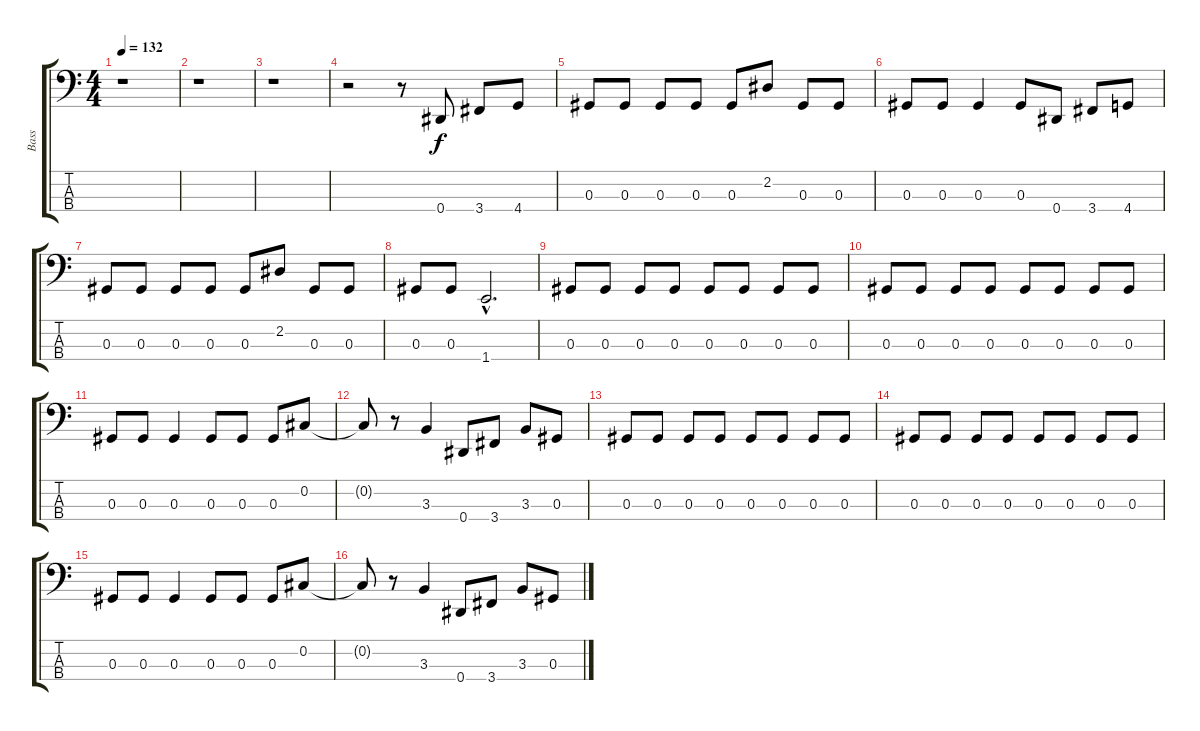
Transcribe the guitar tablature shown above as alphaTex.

\track ("Bass" "Bass") {instrument electricbassfinger}
\staff {score tabs}
\tuning (Gb2 Db2 Ab1 Eb1) {hide}
\ts (4 4)
\tempo 132
\clef f4
\ks c
r.1{dy f instrument electricbassfinger} |
r.1 |
r.1 |
r.2 r.8 0.4.8 3.4.8 4.4.8 |
0.3.8 0.3.8 0.3.8 0.3.8 0.3.8 2.2.8 0.3.8 0.3.8 |
0.3.8 0.3.8 0.3.4 0.3.8 0.4.8 3.4.8 4.4.8 |
0.3.8 0.3.8 0.3.8 0.3.8 0.3.8 2.2.8 0.3.8 0.3.8 |
0.3.8 0.3.8 1.4{hac}.2{d} |
0.3.8 0.3.8 0.3.8 0.3.8 0.3.8 0.3.8 0.3.8 0.3.8 |
0.3.8 0.3.8 0.3.8 0.3.8 0.3.8 0.3.8 0.3.8 0.3.8 |
0.3.8 0.3.8 0.3.4 0.3.8 0.3.8 0.3.8 0.2.8 |
0.2{t}.8 r.8 3.3.4 0.4.8 3.4.8 3.3.8 0.3.8 |
0.3.8 0.3.8 0.3.8 0.3.8 0.3.8 0.3.8 0.3.8 0.3.8 |
0.3.8 0.3.8 0.3.8 0.3.8 0.3.8 0.3.8 0.3.8 0.3.8 |
0.3.8 0.3.8 0.3.4 0.3.8 0.3.8 0.3.8 0.2.8 |
0.2{t}.8 r.8 3.3.4 0.4.8 3.4.8 3.3.8 0.3.8
